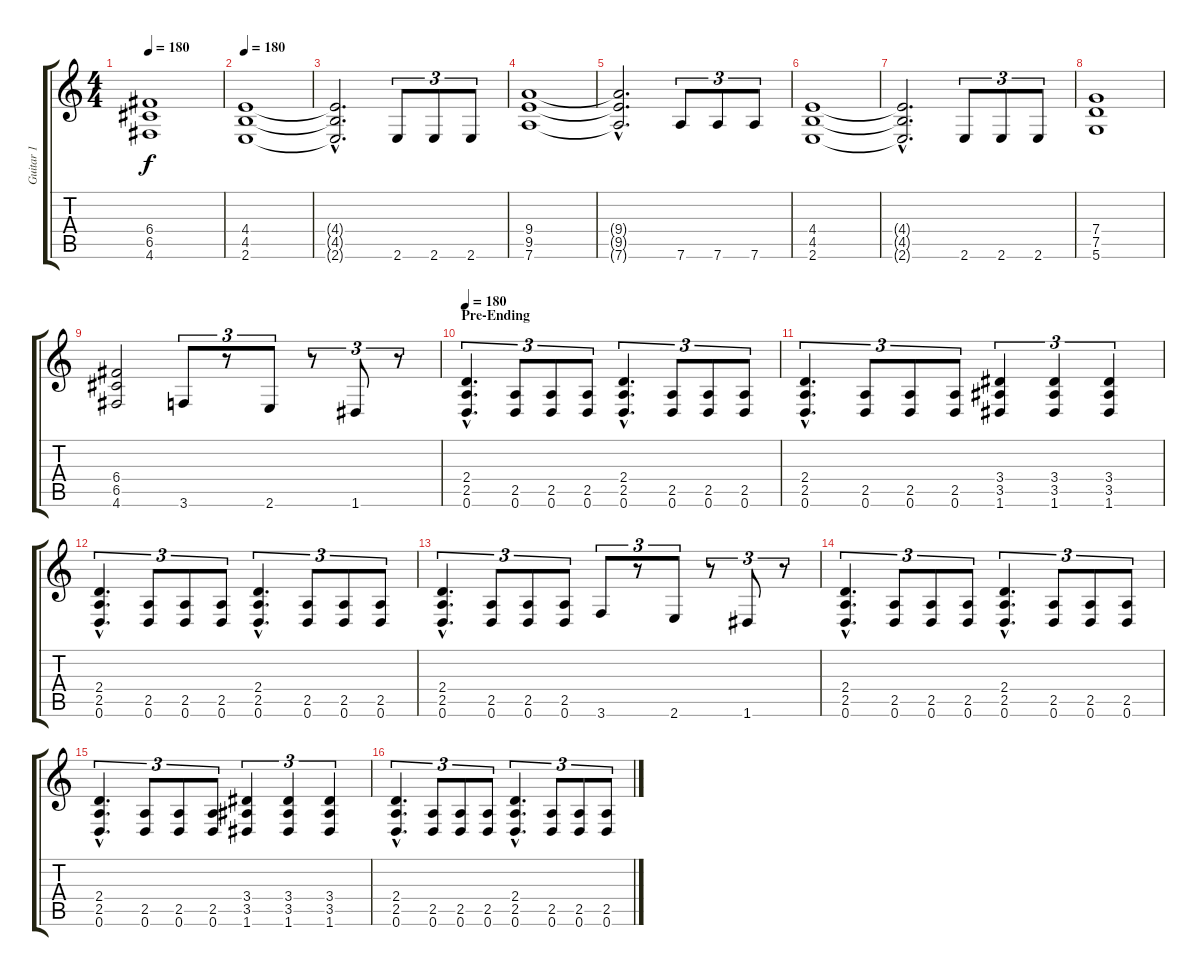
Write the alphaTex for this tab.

\track ("Guitar 1" "Guitar 1") {instrument distortionguitar}
\staff {score tabs}
\tuning (D4 A3 F3 C3 G2 D2) {hide}
\ts (4 4)
\tempo 180
\clef g2
\ks c
(6.4 6.5 4.6).1{dy f} |
\tempo 180
(4.4 4.5 2.6).1 |
(4.4{hac t} 4.5{hac t} 2.6{hac t}).2{d} 2.6.8{tu (3 2)} 2.6.8{tu (3 2)} 2.6.8{tu (3 2)} |
(9.4 9.5 7.6).1 |
(9.4{hac t} 9.5{hac t} 7.6{hac t}).2{d} 7.6.8{tu (3 2)} 7.6.8{tu (3 2)} 7.6.8{tu (3 2)} |
(4.4 4.5 2.6).1 |
(4.4{hac t} 4.5{hac t} 2.6{hac t}).2{d} 2.6.8{tu (3 2)} 2.6.8{tu (3 2)} 2.6.8{tu (3 2)} |
(7.4 7.5 5.6).1 |
(6.4 6.5 4.6).2 3.6.8{tu (3 2)} r.8{tu (3 2)} 2.6.8{tu (3 2)} r.8{tu (3 2)} 1.6.8{tu (3 2)} r.8{tu (3 2)} |
\section ("" "Pre-Ending")
\tempo 180
(2.4{hac} 2.5{hac} 0.6{hac}).4{d tu (3 2)} (2.5 0.6).8{tu (3 2)} (2.5 0.6).8{tu (3 2)} (2.5 0.6).8{tu (3 2)} (2.4{hac} 2.5{hac} 0.6{hac}).4{d tu (3 2)} (2.5 0.6).8{tu (3 2)} (2.5 0.6).8{tu (3 2)} (2.5 0.6).8{tu (3 2)} |
(2.4{hac} 2.5{hac} 0.6{hac}).4{d tu (3 2)} (2.5 0.6).8{tu (3 2)} (2.5 0.6).8{tu (3 2)} (2.5 0.6).8{tu (3 2)} (3.4 3.5 1.6).4{tu (3 2)} (3.4 3.5 1.6).4{tu (3 2)} (3.4 3.5 1.6).4{tu (3 2)} |
(2.4{hac} 2.5{hac} 0.6{hac}).4{d tu (3 2)} (2.5 0.6).8{tu (3 2)} (2.5 0.6).8{tu (3 2)} (2.5 0.6).8{tu (3 2)} (2.4{hac} 2.5{hac} 0.6{hac}).4{d tu (3 2)} (2.5 0.6).8{tu (3 2)} (2.5 0.6).8{tu (3 2)} (2.5 0.6).8{tu (3 2)} |
(2.4{hac} 2.5{hac} 0.6{hac}).4{d tu (3 2)} (2.5 0.6).8{tu (3 2)} (2.5 0.6).8{tu (3 2)} (2.5 0.6).8{tu (3 2)} 3.6.8{tu (3 2)} r.8{tu (3 2)} 2.6.8{tu (3 2)} r.8{tu (3 2)} 1.6.8{tu (3 2)} r.8{tu (3 2)} |
(2.4{hac} 2.5{hac} 0.6{hac}).4{d tu (3 2)} (2.5 0.6).8{tu (3 2)} (2.5 0.6).8{tu (3 2)} (2.5 0.6).8{tu (3 2)} (2.4{hac} 2.5{hac} 0.6{hac}).4{d tu (3 2)} (2.5 0.6).8{tu (3 2)} (2.5 0.6).8{tu (3 2)} (2.5 0.6).8{tu (3 2)} |
(2.4{hac} 2.5{hac} 0.6{hac}).4{d tu (3 2)} (2.5 0.6).8{tu (3 2)} (2.5 0.6).8{tu (3 2)} (2.5 0.6).8{tu (3 2)} (3.4 3.5 1.6).4{tu (3 2)} (3.4 3.5 1.6).4{tu (3 2)} (3.4 3.5 1.6).4{tu (3 2)} |
(2.4{hac} 2.5{hac} 0.6{hac}).4{d tu (3 2)} (2.5 0.6).8{tu (3 2)} (2.5 0.6).8{tu (3 2)} (2.5 0.6).8{tu (3 2)} (2.4{hac} 2.5{hac} 0.6{hac}).4{d tu (3 2)} (2.5 0.6).8{tu (3 2)} (2.5 0.6).8{tu (3 2)} (2.5 0.6).8{tu (3 2)}
